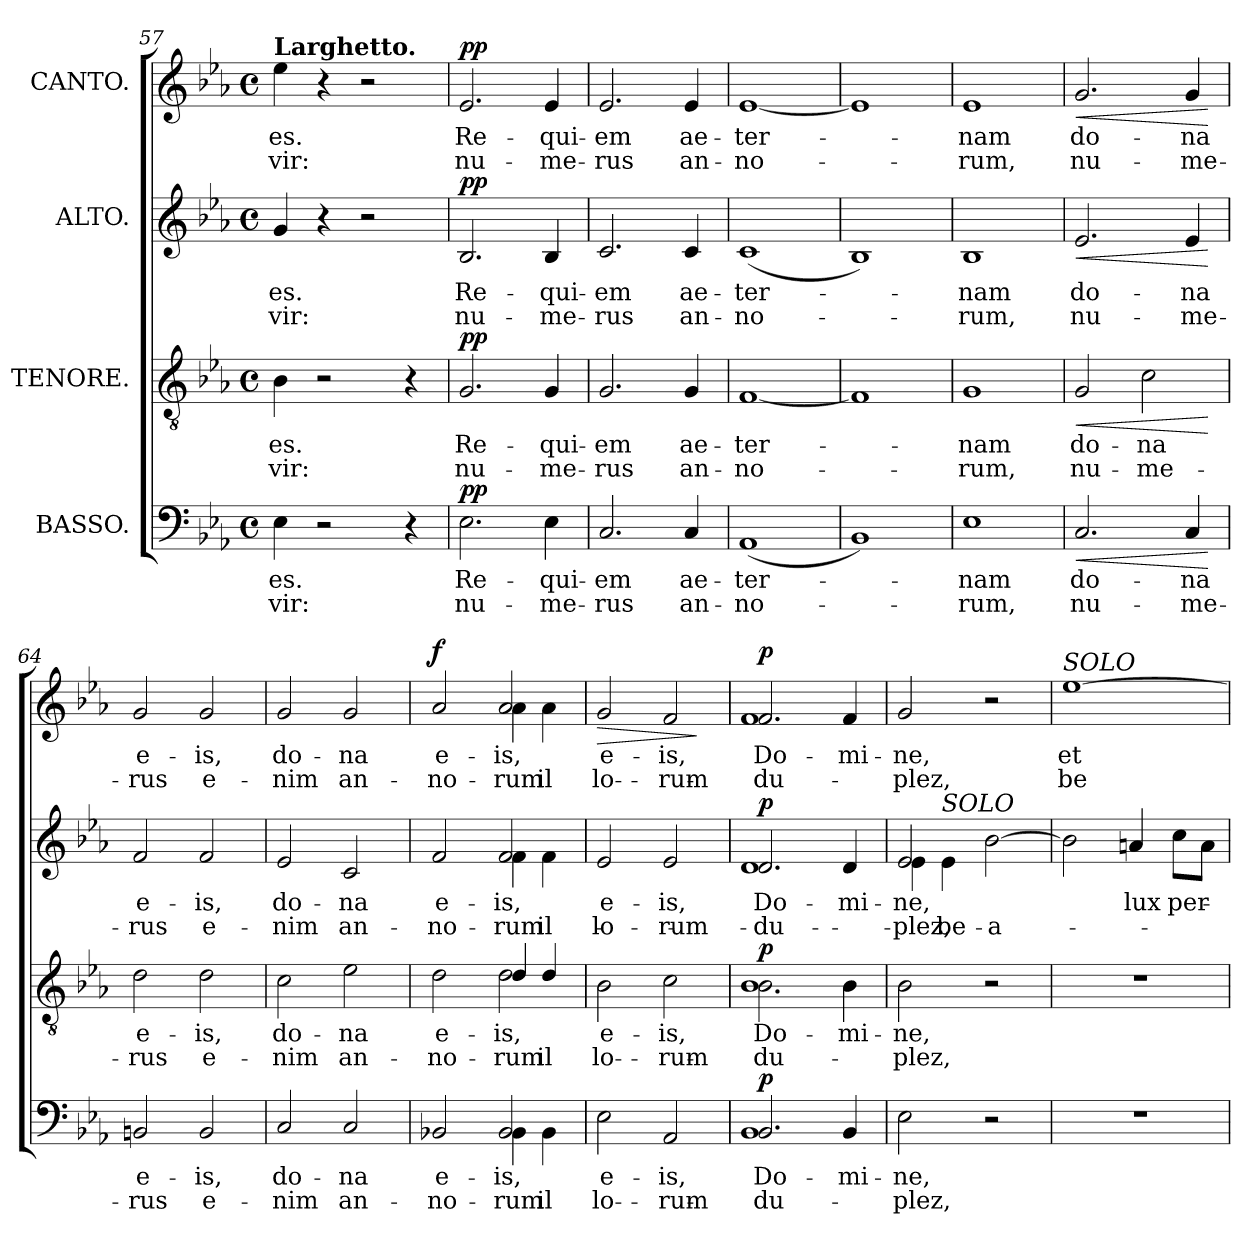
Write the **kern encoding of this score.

**kern	**text	**text	**dynam	**kern	**text	**text	**dynam	**kern	**text	**text	**dynam	**kern	**text	**text	**dynam
*part4	*part4	*part4	*part4	*part3	*part3	*part3	*part3	*part2	*part2	*part2	*part2	*part1	*part1	*part1	*part1
*staff4	*staff4	*staff4	*staff4	*staff3	*staff3	*staff3	*staff3	*staff2	*staff2	*staff2	*staff2	*staff1	*staff1	*staff1	*staff1
*I"BASSO.	*	*	*	*I"TENORE.	*	*	*	*I"ALTO.	*	*	*	*I"CANTO.	*	*	*
*clefF4	*	*	*	*clefGv2	*	*	*	*clefG2	*	*	*	*clefG2	*	*	*
*k[b-e-a-]	*	*	*	*k[b-e-a-]	*	*	*	*k[b-e-a-]	*	*	*	*k[b-e-a-]	*	*	*
*M4/4	*	*	*	*M4/4	*	*	*	*M4/4	*	*	*	*M4/4	*	*	*
*met(c)	*	*	*	*met(c)	*	*	*	*met(c)	*	*	*	*met(c)	*	*	*
=57	=57	=57	=57	=57	=57	=57	=57	=57	=57	=57	=57	=57	=57	=57	=57
!	!	!	!	!	!	!	!	!	!	!	!	!LO:TX:a:B:t=Larghetto.	!	!	!
!	!LO:LY:b	!LO:LY:b	!	!	!LO:LY:b	!LO:LY:b	!	!	!LO:LY:b	!LO:LY:b	!	!	!LO:LY:b	!LO:LY:b	!
4E-\	es.	vir:	.	4B-\	es.	vir:	.	4g/	es.	vir:	.	4ee-\	es.	vir:	.
2r	.	.	.	2r	.	.	.	4r	.	.	.	4r	.	.	.
.	.	.	.	.	.	.	.	2r	.	.	.	2r	.	.	.
4r	.	.	.	4r	.	.	.	.	.	.	.	.	.	.	.
=58	=58	=58	=58	=58	=58	=58	=58	=58	=58	=58	=58	=58	=58	=58	=58
!	!LO:LY:b	!LO:LY:b	!LO:DY:a	!	!LO:LY:b	!LO:LY:b	!LO:DY:a	!	!LO:LY:b	!LO:LY:b	!LO:DY:a	!	!LO:LY:b	!LO:LY:b	!LO:DY:a
2.E-\	Re-	nu-	pp	2.G/	Re-	nu-	pp	2.B-/	Re-	nu-	pp	2.e-/	Re-	nu-	pp
!	!LO:LY:b	!LO:LY:b	!	!	!LO:LY:b	!LO:LY:b	!	!	!LO:LY:b	!LO:LY:b	!	!	!LO:LY:b	!LO:LY:b	!
4E-\	-qui-	-me-	.	4G/	-qui-	-me-	.	4B-/	-qui-	-me-	.	4e-/	-qui-	-me-	.
!!LO:LB:g=z
=59	=59	=59	=59	=59	=59	=59	=59	=59	=59	=59	=59	=59	=59	=59	=59
!	!LO:LY:b	!LO:LY:b	!	!	!LO:LY:b	!LO:LY:b	!	!	!LO:LY:b	!LO:LY:b	!	!	!LO:LY:b	!LO:LY:b	!
2.C/	-em	-rus	.	2.G/	-em	-rus	.	2.c/	-em	-rus	.	2.e-/	-em	-rus	.
!	!LO:LY:b	!LO:LY:b	!	!	!LO:LY:b	!LO:LY:b	!	!	!LO:LY:b	!LO:LY:b	!	!	!LO:LY:b	!LO:LY:b	!
4C/	ae-	an-	.	4G/	ae-	an-	.	4c/	ae-	an-	.	4e-/	ae-	an-	.
=60	=60	=60	=60	=60	=60	=60	=60	=60	=60	=60	=60	=60	=60	=60	=60
!	!LO:LY:b	!LO:LY:b	!	!	!LO:LY:b	!LO:LY:b	!	!	!LO:LY:b	!LO:LY:b	!	!	!LO:LY:b	!LO:LY:b	!
(1AA-	-ter-	-no-	.	[1F	-ter-	-no-	.	(1c	-ter-	-no-	.	[1e-	-ter-	-no-	.
=61	=61	=61	=61	=61	=61	=61	=61	=61	=61	=61	=61	=61	=61	=61	=61
1BB-)	.	.	.	1F]	.	.	.	1B-)	.	.	.	1e-]	.	.	.
=62	=62	=62	=62	=62	=62	=62	=62	=62	=62	=62	=62	=62	=62	=62	=62
!	!LO:LY:b	!LO:LY:b	!	!	!LO:LY:b	!LO:LY:b	!	!	!LO:LY:b	!LO:LY:b	!	!	!LO:LY:b	!LO:LY:b	!
1E-	-nam	-rum,	.	1G	-nam	-rum,	.	1B-	-nam	-rum,	.	1e-	-nam	-rum,	.
=63	=63	=63	=63	=63	=63	=63	=63	=63	=63	=63	=63	=63	=63	=63	=63
!	!LO:LY:b	!LO:LY:b	!LO:HP:b	!	!LO:LY:b	!LO:LY:b	!LO:HP:b	!	!LO:LY:b	!LO:LY:b	!LO:HP:b	!	!LO:LY:b	!LO:LY:b	!LO:HP:b
2.C/	do-	nu-	<	2G/	do-	nu-	<	2.e-/	do-	nu-	<	2.g/	do-	nu-	<
!	!	!	!	!	!LO:LY:b	!LO:LY:b	!	!	!	!	!	!	!	!	!
.	.	.	.	2c\	-na	-me-	.	.	.	.	.	.	.	.	.
!	!LO:LY:b	!LO:LY:b	!	!	!	!	!	!	!LO:LY:b	!LO:LY:b	!	!	!LO:LY:b	!LO:LY:b	!
4C/	-na	-me-	.	.	.	.	.	4e-/	-na	-me-	.	4g/	-na	-me-	.
.	.	.	[	.	.	.	[	.	.	.	[	.	.	.	[
=64	=64	=64	=64	=64	=64	=64	=64	=64	=64	=64	=64	=64	=64	=64	=64
!	!LO:LY:b	!LO:LY:b	!	!	!LO:LY:b	!LO:LY:b	!	!	!LO:LY:b	!LO:LY:b	!	!	!LO:LY:b	!LO:LY:b	!
2BBn/	e-	-rus	.	2d\	e-	-rus	.	2f/	e-	-rus	.	2g/	e-	-rus	.
!	!LO:LY:b	!LO:LY:b	!	!	!LO:LY:b	!LO:LY:b	!	!	!LO:LY:b	!LO:LY:b	!	!	!LO:LY:b	!LO:LY:b	!
2BB/	-is,	e-	.	2d\	-is,	e-	.	2f/	-is,	e-	.	2g/	-is,	e-	.
=65	=65	=65	=65	=65	=65	=65	=65	=65	=65	=65	=65	=65	=65	=65	=65
!	!LO:LY:b	!LO:LY:b	!	!	!LO:LY:b	!LO:LY:b	!	!	!LO:LY:b	!LO:LY:b	!	!	!LO:LY:b	!LO:LY:b	!
2C/	do-	-nim	.	2c\	do-	-nim	.	2e-/	do-	-nim	.	2g/	do-	-nim	.
!	!LO:LY:b	!LO:LY:b	!	!	!LO:LY:b	!LO:LY:b	!	!	!LO:LY:b	!LO:LY:b	!	!	!LO:LY:b	!LO:LY:b	!
2C/	-na	an-	.	2e-\	-na	an-	.	2c/	-na	an-	.	2g/	-na	an-	.
!!LO:PB:g=z
=66	=66	=66	=66	=66	=66	=66	=66	=66	=66	=66	=66	=66	=66	=66	=66
!	!LO:LY:b	!LO:LY:b	!	!	!LO:LY:b	!LO:LY:b	!	!	!LO:LY:b	!LO:LY:b	!	!	!LO:LY:b	!LO:LY:b	!LO:DY:a
*^	*	*	*	*^	*	*	*	*^	*	*	*	*^	*	*	*
2BB-X/	2ryy	e-	-no-	.	2d\	2ryy	e-	-no-	.	2f/	2ryy	e-	-no-	.	2a-/	2ryy	e-	-no-	f
!	!	!LO:LY:b	!LO:LY:b	!	!	!	!LO:LY:b	!LO:LY:b	!	!	!	!LO:LY:b	!LO:LY:b	!	!	!	!LO:LY:b	!LO:LY:b	!
2BB-/	4BB-!\	-is,	-rum	.	2d\	4d!/	-is,	-rum	.	2f/	4f!\	-is,	-rum	.	2a-/	4a-!\	-is,	-rum	.
!	!	!	!LO:LY:b	!	!	!	!	!LO:LY:b	!	!	!	!	!LO:LY:b	!	!	!	!	!LO:LY:b	!
.	4BB-!\	.	il -	.	.	4d!/	.	il -	.	.	4f!\	.	il -	.	.	4a-!\	.	il -	.
=67	=67	=67	=67	=67	=67	=67	=67	=67	=67	=67	=67	=67	=67	=67	=67	=67	=67	=67	=67
!	!	!LO:LY:b	!LO:LY:b	!	!	!	!LO:LY:b	!LO:LY:b	!	!	!	!LO:LY:b	!LO:LY:b	!	!	!	!LO:LY:b	!LO:LY:b	!LO:HP:b
*v	*v	*	*	*	*	*	*	*	*	*v	*v	*	*	*	*v	*v	*	*	*
*	*	*	*	*v	*v	*	*	*	*	*	*	*	*	*	*	*
2E-\	e-	lo-	.	2B-\	e-	lo-	.	2e-/	e-	lo-	.	2g/	e-	lo-	>
!	!LO:LY:b	!LO:LY:b	!	!	!LO:LY:b	!LO:LY:b	!	!	!LO:LY:b	!LO:LY:b	!	!	!LO:LY:b	!LO:LY:b	!
2AA-/	-is,	-rum	.	2c\	-is,	-rum	.	2e-/	-is,	-rum	.	2f/	-is,	-rum	.
.	.	.	.	.	.	.	.	.	.	.	.	.	.	.	]
=68	=68	=68	=68	=68	=68	=68	=68	=68	=68	=68	=68	=68	=68	=68	=68
!	!LO:LY:b	!LO:LY:b	!LO:DY:a	!	!LO:LY:b	!LO:LY:b	!LO:DY:a	!	!LO:LY:b	!LO:LY:b	!LO:DY:a	!	!LO:LY:b	!LO:LY:b	!LO:DY:a
*^	*	*	*	*^	*	*	*	*^	*	*	*	*^	*	*	*
2.BB-/	1BB-!	Do-	du-	p	2.B-\	1B-!	Do-	du-	p	2.d/	1d!	Do-	du-	p	2.f/	1f!	Do-	du-	p
!	!	!LO:LY:b	!	!	!	!	!LO:LY:b	!	!	!	!	!LO:LY:b	!	!	!	!	!LO:LY:b	!	!
4BB-/	.	-mi-	.	.	4B-\	.	-mi-	.	.	4d/	.	-mi-	.	.	4f/	.	-mi-	.	.
*v	*v	*	*	*	*	*	*	*	*	*	*	*	*	*	*v	*v	*	*	*
*	*	*	*	*v	*v	*	*	*	*	*	*	*	*	*	*	*	*
=69	=69	=69	=69	=69	=69	=69	=69	=69	=69	=69	=69	=69	=69	=69	=69	=69
!	!LO:LY:b	!LO:LY:b	!	!	!LO:LY:b	!LO:LY:b	!	!	!	!LO:LY:b	!LO:LY:b	!	!	!LO:LY:b	!LO:LY:b	!
2E-\	-ne,	-plez,	.	2B-\	-ne,	-plez,	.	2e-/	4e-!\	-ne,	-plez,	.	2g/	-ne,	-plez,	.
!	!	!	!	!	!	!	!	!	!LO:TX:a:i:t=SOLO	!	!	!	!	!	!	!
!	!	!	!	!	!	!	!	!	!	!	!LO:LY:b	!	!	!	!	!
.	.	.	.	.	.	.	.	.	4e-!\	.	be-	.	.	.	.	.
!	!	!	!	!	!	!	!	!	!	!LO:LY:b	!	!	!	!	!	!
!	!	!	!	!	!	!	!	!	!	!	!LO:LY:b	!	!	!	!	!
2r	.	.	.	2r	.	.	.	[2b-\	2b-\yy	.	-a-	.	2r	.	.	.
=70	=70	=70	=70	=70	=70	=70	=70	=70	=70	=70	=70	=70	=70	=70	=70	=70
!	!	!	!	!	!	!	!	!	!	!	!	!	!LO:TX:a:i:t=SOLO	!	!	!
!	!	!	!	!	!	!	!	!	!	!	!	!	!	!LO:LY:b	!LO:LY:b	!
*	*	*	*	*	*	*	*	*v	*v	*	*	*	*	*	*	*
1r	.	.	.	1r	.	.	.	2b-\]	.	.	.	[1ee-	et	be-	.
!	!	!	!	!	!	!	!	!	!LO:LY:b	!	!	!	!	!	!
.	.	.	.	.	.	.	.	4an/	lux	.	.	.	.	.	.
!	!	!	!	!	!	!	!	!	!LO:LY:b	!	!	!	!	!	!
.	.	.	.	.	.	.	.	8cc\L	per-	.	.	.	.	.	.
.	.	.	.	.	.	.	.	8a\J	.	.	.	.	.	.	.
=	=	=	=	=	=	=	=	=	=	=	=	=	=	=	=
*-	*-	*-	*-	*-	*-	*-	*-	*-	*-	*-	*-	*-	*-	*-	*-
